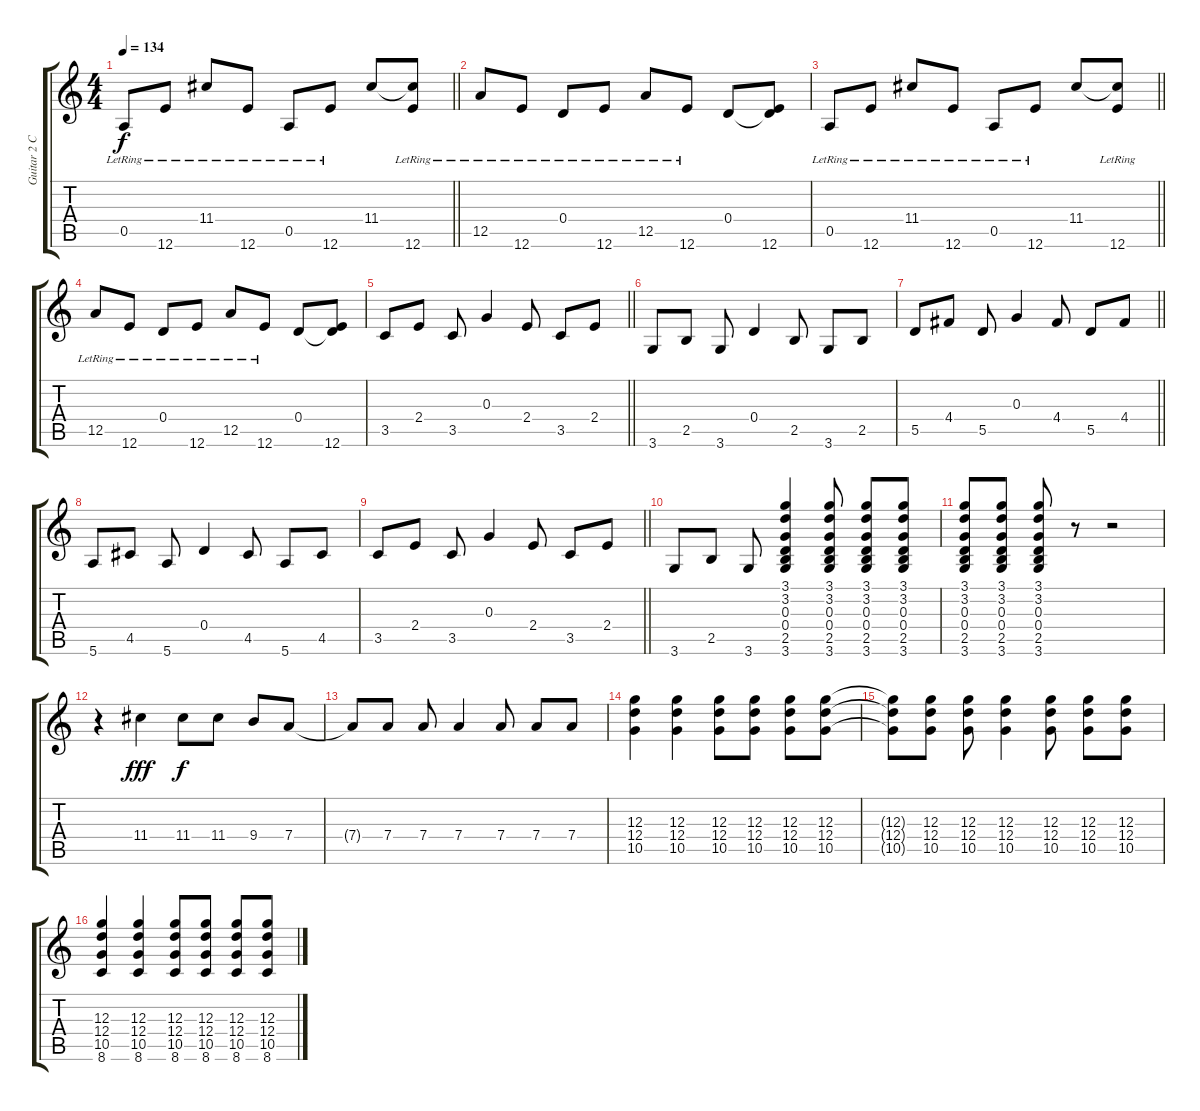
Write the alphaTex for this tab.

\track ("Guitar 2 Chris" "Guitar 2 C") {instrument electricguitarclean}
\staff {score tabs}
\tuning (E4 B3 G3 D3 A2 E2) {hide}
\ts (4 4)
\tempo 134
\clef g2
\barLineRight lightlight
\ks c
0.5{lr}.8{dy f} 12.6{lr}.8 11.4{lr}.8 12.6{lr}.8 0.5{lr}.8 12.6{lr}.8 11.4.8 (11.4{t} 12.6{lr}).8 |
12.5{lr}.8 12.6{lr}.8 0.4{lr}.8 12.6{lr}.8 12.5{lr}.8 12.6{lr}.8 0.4.8 (0.4{t} 12.6).8 |
\barLineRight lightlight
0.5{lr}.8 12.6{lr}.8 11.4{lr}.8 12.6{lr}.8 0.5{lr}.8 12.6{lr}.8 11.4.8 (11.4{t} 12.6{lr}).8 |
12.5{lr}.8 12.6{lr}.8 0.4{lr}.8 12.6{lr}.8 12.5{lr}.8 12.6{lr}.8 0.4.8 (0.4{t} 12.6).8 |
\barLineRight lightlight
3.5.8 2.4.8 3.5.8 0.3.4 2.4.8 3.5.8 2.4.8 |
3.6.8 2.5.8 3.6.8 0.4.4 2.5.8 3.6.8 2.5.8 |
\barLineRight lightlight
5.5.8 4.4.8 5.5.8 0.3.4 4.4.8 5.5.8 4.4.8 |
5.6.8 4.5.8 5.6.8 0.4.4 4.5.8 5.6.8 4.5.8 |
\barLineRight lightlight
3.5.8 2.4.8 3.5.8 0.3.4 2.4.8 3.5.8 2.4.8 |
3.6.8 2.5.8 3.6.8 (3.1 3.2 0.3 0.4 2.5 3.6).4 (3.1 3.2 0.3 0.4 2.5 3.6).8 (3.1 3.2 0.3 0.4 2.5 3.6).8 (3.1 3.2 0.3 0.4 2.5 3.6).8 |
(3.1 3.2 0.3 0.4 2.5 3.6).8 (3.1 3.2 0.3 0.4 2.5 3.6).8 (3.1 3.2 0.3 0.4 2.5 3.6).8 r.8 r.2 |
r.4 11.4.4{dy fff} 11.4.8{dy f} 11.4.8 9.4.8 7.4.8 |
7.4{t}.8 7.4.8 7.4.8 7.4.4 7.4.8 7.4.8 7.4.8 |
(12.3 12.4 10.5).4 (12.3 12.4 10.5).4 (12.3 12.4 10.5).8 (12.3 12.4 10.5).8 (12.3 12.4 10.5).8 (12.3 12.4 10.5).8 |
(12.3{t} 12.4{t} 10.5{t}).8 (12.3 12.4 10.5).8 (12.3 12.4 10.5).8 (12.3 12.4 10.5).4 (12.3 12.4 10.5).8 (12.3 12.4 10.5).8 (12.3 12.4 10.5).8 |
(12.3 12.4 10.5 8.6).4 (12.3 12.4 10.5 8.6).4 (12.3 12.4 10.5 8.6).8 (12.3 12.4 10.5 8.6).8 (12.3 12.4 10.5 8.6).8 (12.3 12.4 10.5 8.6).8
